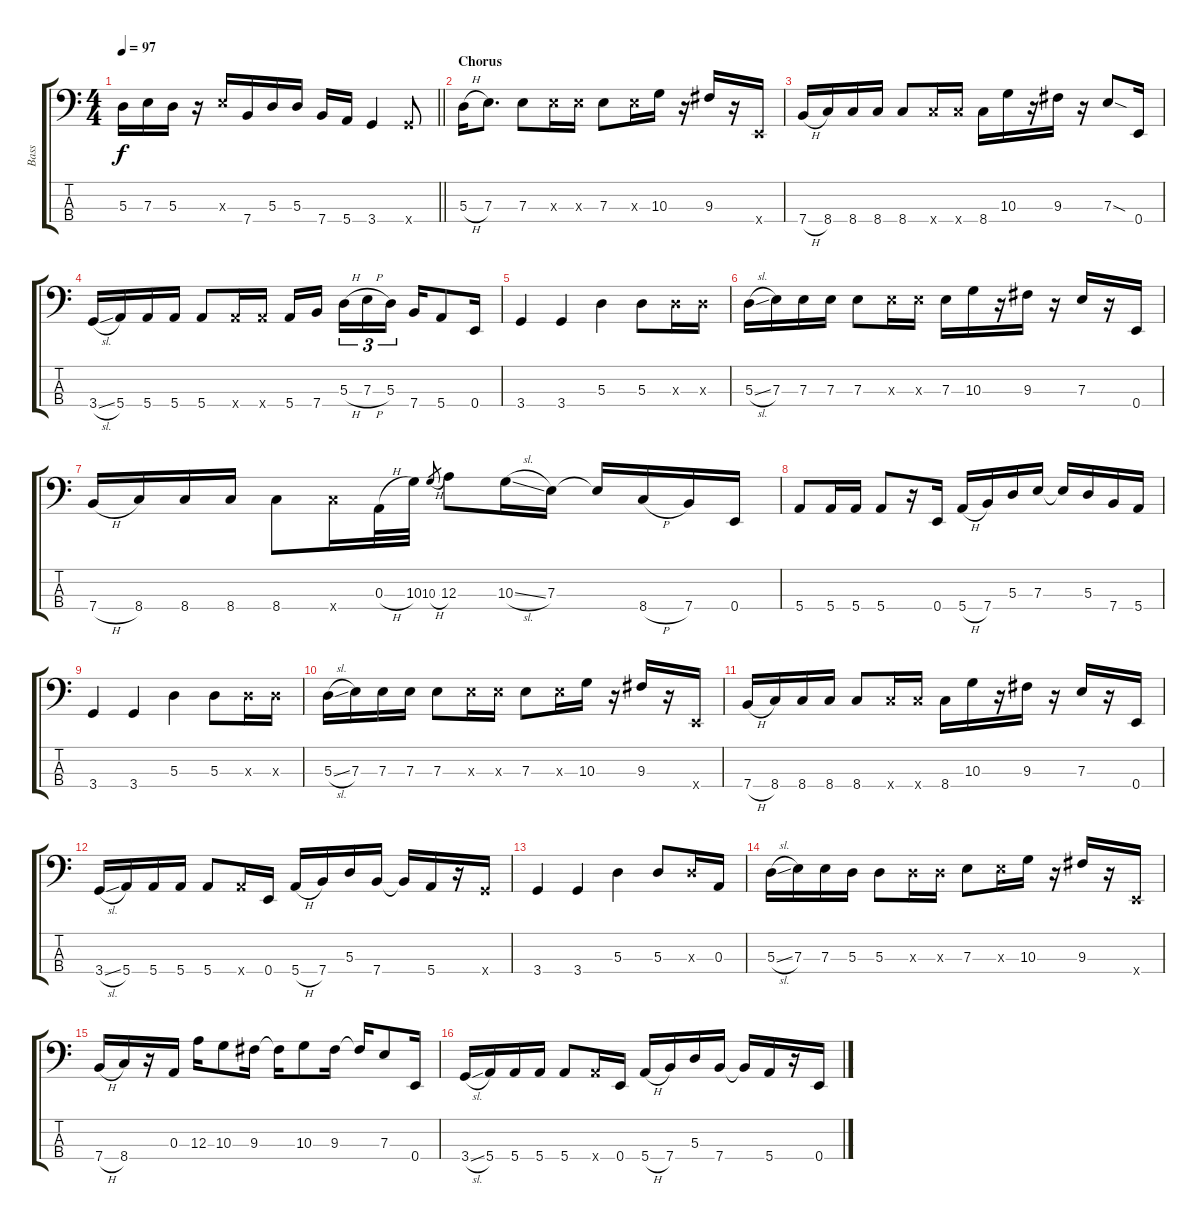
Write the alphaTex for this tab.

\track ("Bass" "Bass") {instrument electricbassfinger}
\staff {score tabs}
\tuning (G2 D2 A1 E1) {hide}
\ts (4 4)
\tempo 97
\clef f4
\barLineRight lightlight
\ks c
5.3.16{dy f} 7.3.16 5.3.16 r.16 7.3{x}.16 7.4.16 5.3.16 5.3.16 7.4.16 5.4.16 3.4.4 3.4{x}.8 |
\section ("" "Chorus")
5.3{h}.16 7.3.8{d} 7.3.8 7.3{x}.16 7.3{x}.16 7.3.8 7.3{x}.16 10.3.16 r.16 9.3.16 r.16 0.4{x}.16 |
7.4{h}.16 8.4.16 8.4.16 8.4.16 8.4.8 8.4{x}.16 8.4{x}.16 8.4.16 10.3.16 r.16 9.3.16 r.16 7.3{sod}.8 0.4.16 |
3.4{sl}.16 5.4.16 5.4.16 5.4.16 5.4.8 5.4{x}.16 5.4{x}.16 5.4.16 7.4.16{beam splitsecondary} 5.3{h}.16{tu (3 2)} 7.3{h}.16{tu (3 2)} 5.3.16{tu (3 2)} 7.4.16 5.4.8 0.4.16 |
3.4.4 3.4.4 5.3.4 5.3.8 5.3{x}.16 5.3{x}.16 |
5.3{sl}.16 7.3.16 7.3.16 7.3.16 7.3.8 7.3{x}.16 7.3{x}.16 7.3.16 10.3.16 r.16 9.3.16 r.16 7.3.16 r.16 0.4.16 |
7.4{h}.16 8.4.16 8.4.16 8.4.16 8.4.8 8.4{x}.16 0.3{h}.32 10.3.32 10.3{h}.8{gr} 12.3.8 10.3{sl}.16 7.3.16 7.3{t}.16 8.4{h}.16 7.4.16 0.4.16 |
5.4.8 5.4.16 5.4.16 5.4.8 r.16 0.4.16 5.4{h}.16 7.4.16 5.3.16 7.3.16 7.3{t}.16 5.3.16 7.4.16 5.4.16 |
3.4.4 3.4.4 5.3.4 5.3.8 5.3{x}.16 5.3{x}.16 |
5.3{sl}.16 7.3.16 7.3.16 7.3.16 7.3.8 7.3{x}.16 7.3{x}.16 7.3.8 7.3{x}.16 10.3.16 r.16 9.3.16 r.16 0.4{x}.16 |
7.4{h}.16 8.4.16 8.4.16 8.4.16 8.4.8 8.4{x}.16 8.4{x}.16 8.4.16 10.3.16 r.16 9.3.16 r.16 7.3.16 r.16 0.4.16 |
3.4{sl}.16 5.4.16 5.4.16 5.4.16 5.4.8 5.4{x}.16 0.4.16 5.4{h}.16 7.4.16 5.3.16 7.4.16 7.4{t}.16 5.4.16 r.16 3.4{x}.16 |
3.4.4 3.4.4 5.3.4 5.3.8 5.3{x}.16 0.3.16 |
5.3{sl}.16 7.3.16 7.3.16 5.3.16 5.3.8 5.3{x}.16 5.3{x}.16 7.3.8 7.3{x}.16 10.3.16 r.16 9.3.16 r.16 0.4{x}.16 |
7.4{h}.16 8.4.16 r.16 0.3.16 12.3.16 10.3.8 9.3.16 9.3{t}.16 10.3.8 9.3.16 9.3{t}.16 7.3.8 0.4.16 |
3.4{sl}.16 5.4.16 5.4.16 5.4.16 5.4.8 5.4{x}.16 0.4.16 5.4{h}.16 7.4.16 5.3.16 7.4.16 7.4{t}.16 5.4.16 r.16 0.4.16
